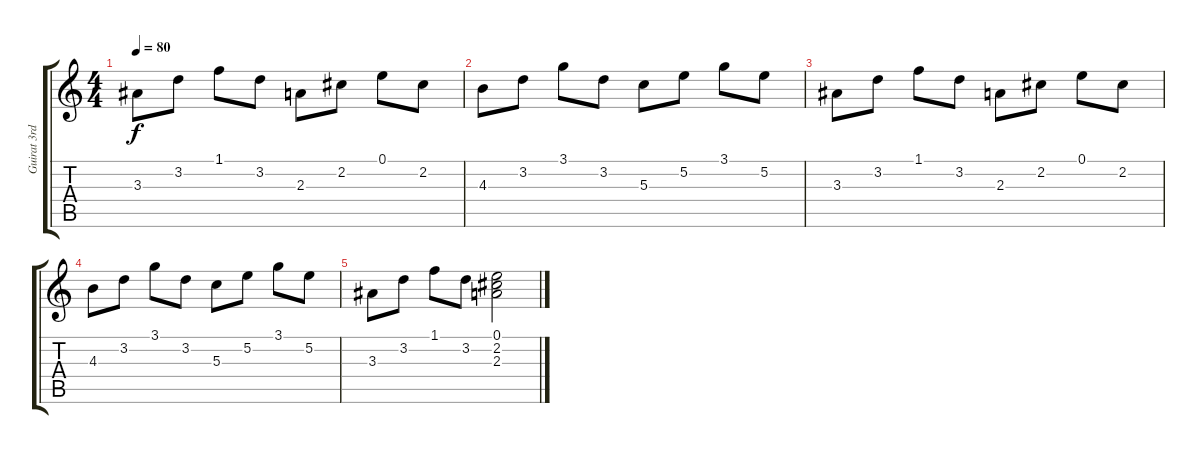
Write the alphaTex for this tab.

\track ("Guirat 3rd." "Guirat 3rd") {instrument electricguitarmuted}
\staff {score tabs}
\tuning (E4 B3 G3 D3 A2 E2) {hide}
\ts (4 4)
\tempo 80
\clef g2
\ks c
3.3.8{dy f} 3.2.8 1.1.8 3.2.8 2.3.8 2.2.8 0.1.8 2.2.8 |
4.3.8 3.2.8 3.1.8 3.2.8 5.3.8 5.2.8 3.1.8 5.2.8 |
3.3.8 3.2.8 1.1.8 3.2.8 2.3.8 2.2.8 0.1.8 2.2.8 |
4.3.8 3.2.8 3.1.8 3.2.8 5.3.8 5.2.8 3.1.8 5.2.8 |
3.3.8 3.2.8 1.1.8 3.2.8 (0.1 2.2 2.3).2
